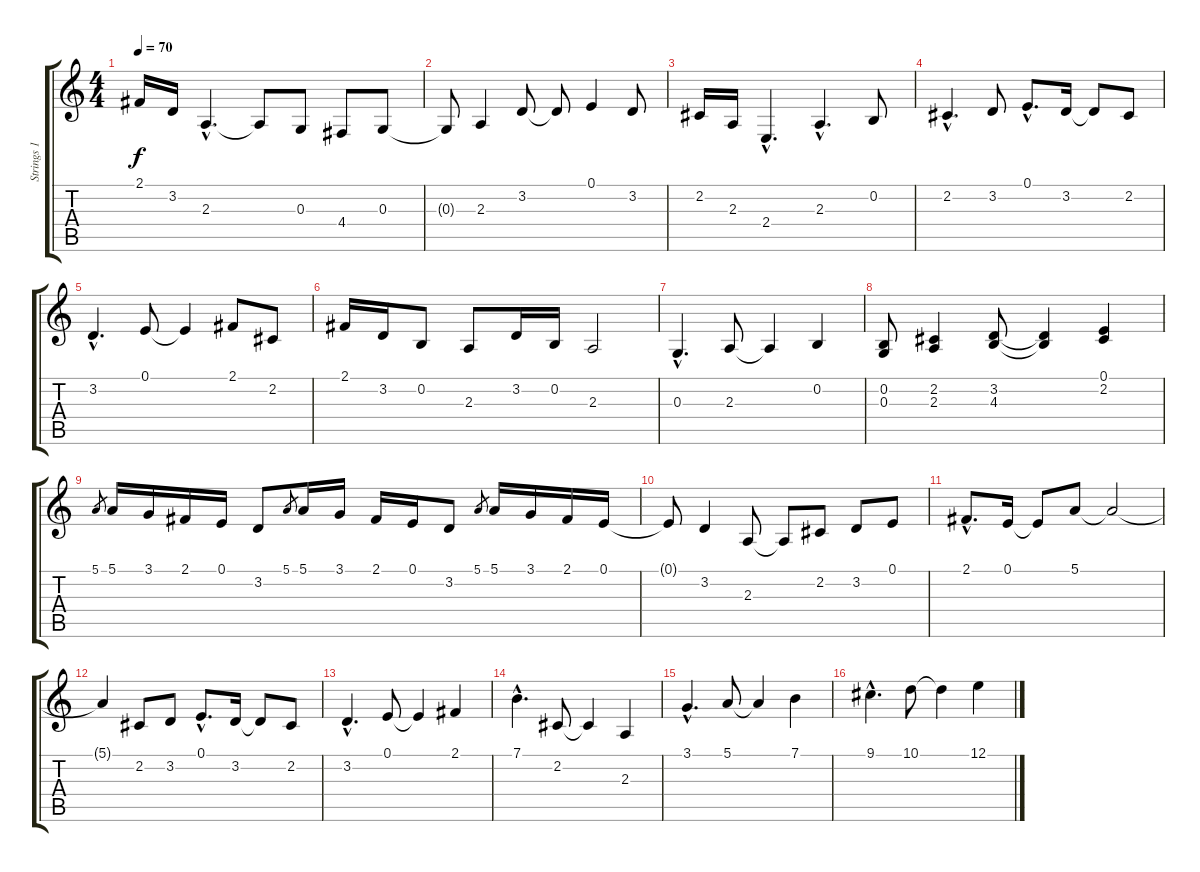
\track ("Strings 1" "Strings 1") {instrument electricgrandpiano}
\staff {score tabs}
\tuning (E4 B3 G3 D3 A2 E2) {hide}
\ts (4 4)
\tempo 70
\clef g2
\ks c
2.1.16{dy f volume 15 instrument stringensemble2} 3.2.16 2.3{hac}.4{d} 2.3{t}.8 0.3.8 4.4.8 0.3.8 |
0.3{t}.8{volume 15 instrument stringensemble2} 2.3.4 3.2.8 3.2{t}.8 0.1.4 3.2.8 |
2.2.16{volume 15 instrument stringensemble2} 2.3.16 2.4{hac}.4{d} 2.3{hac}.4{d} 0.2.8 |
2.2{hac}.4{d volume 15 instrument stringensemble2} 3.2.8 0.1{hac}.8{d} 3.2.16 3.2{t}.8 2.2.8 |
3.2{hac}.4{d volume 15 instrument stringensemble2} 0.1.8 0.1{t}.4 2.1.8 2.2.8 |
2.1.16{volume 15 instrument stringensemble2} 3.2.16 0.2.8 2.3.8 3.2.16 0.2.16 2.3.2 |
0.3{hac}.4{d volume 15 instrument stringensemble2} 2.3.8 2.3{t}.4 0.2.4 |
(0.2 0.3).8{volume 15 instrument stringensemble2} (2.2 2.3).4 (3.2 4.3).8 (3.2{t} 4.3{t}).4 (0.1 2.2).4 |
5.1.8{gr} 5.1.16{volume 15 instrument stringensemble2} 3.1.16 2.1.16 0.1.16 3.2.8 5.1.8{gr} 5.1.16 3.1.16 2.1.16 0.1.16 3.2.8 5.1.8{gr} 5.1.16 3.1.16 2.1.16 0.1.16 |
0.1{t}.8{volume 15 instrument stringensemble2} 3.2.4 2.3.8 2.3{t}.8 2.2.8 3.2.8 0.1.8 |
2.1{hac}.8{d volume 15 instrument stringensemble2} 0.1.16 0.1{t}.8 5.1.8 5.1{t}.2 |
5.1{t}.4{volume 15 instrument stringensemble2} 2.2.8 3.2.8 0.1{hac}.8{d} 3.2.16 3.2{t}.8 2.2.8 |
3.2{hac}.4{d volume 15 instrument stringensemble2} 0.1.8 0.1{t}.4 2.1.4 |
7.1{hac}.4{d volume 15 instrument stringensemble2} 2.2.8 2.2{t}.4 2.3.4 |
3.1{hac}.4{d volume 15 instrument stringensemble2} 5.1.8 5.1{t}.4 7.1.4 |
9.1{hac}.4{d volume 15 instrument stringensemble2} 10.1.8 10.1{t}.4 12.1.4
